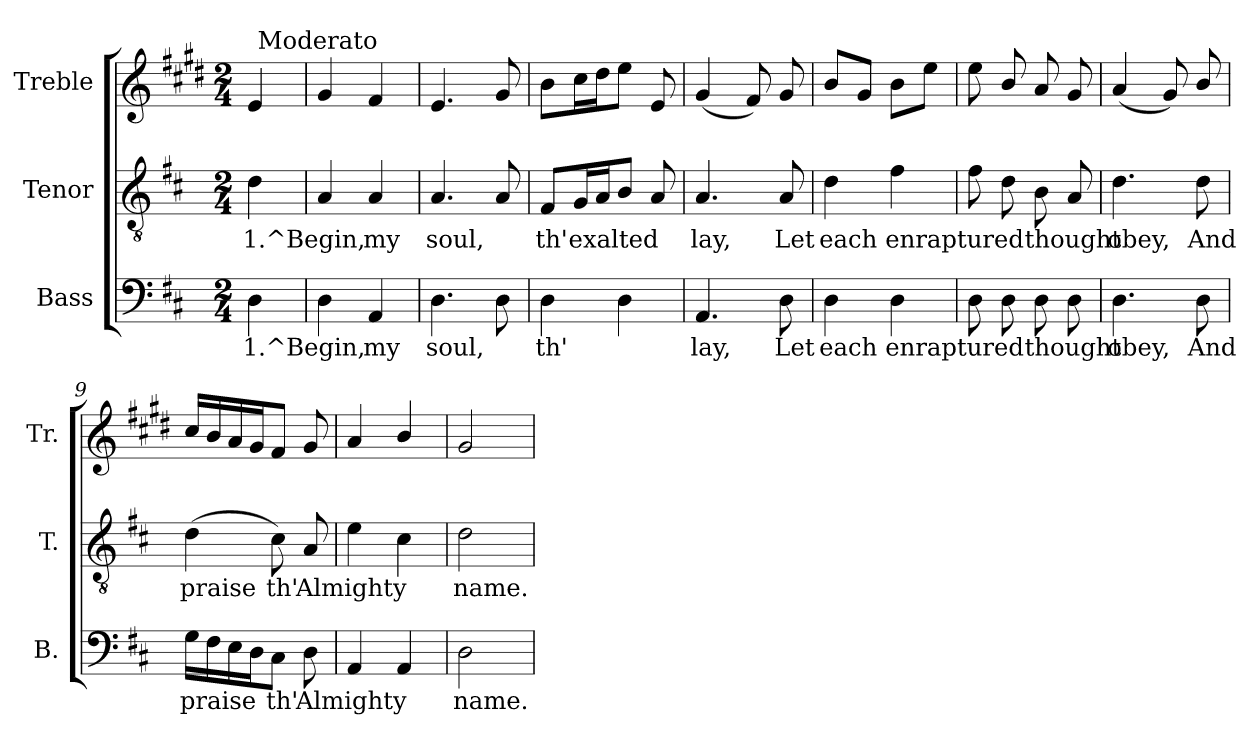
**kern	**text	**kern	**text	**kern
*part3	*part3	*part2	*part2	*part1
*staff3	*staff3	*staff2	*staff2	*staff1
*I"Bass	*	*I"Tenor	*	*I"Treble
*I'B.	*	*I'T.	*	*I'Tr.
!!LO:PB:g=z
*stria5	*	*stria5	*	*stria5
*clefF4	*	*clefGv2	*	*clefG2
*	*	*	*	*ITrd1c2
*k[f#c#]	*	*k[f#c#]	*	*k[f#c#]
*D:	*	*D:	*	*D:
*M2/4	*	*M2/4	*	*M2/4
=1	=1	=1	=1	=1
!	!LO:LY:a:rj	!	!LO:LY:b:rj	!
*	*	*	*	*^
4D\	1.^Begin,	4d\	1.^Begin,	4d/	64ryy
!	!	!	!	!	!LO:TX:a:t=Moderato
.	.	.	.	.	8...ryy
=2	=2	=2	=2	=2	=2
!	!LO:LY:a:rj	!	!LO:LY:b:rj	!	!
*	*	*	*	*v	*v
4D\	.	4A/	.	4f#/
!	!LO:LY:a:rj	!	!LO:LY:b:rj	!
4AA/	my	4A/	my	4e/
=3	=3	=3	=3	=3
!	!LO:LY:a:rj	!	!LO:LY:b:rj	!
4.D\	soul,	4.A/	soul,	4.d/
!	!LO:LY:a:rj	!	!LO:LY:b:rj	!
8D\	.	8A/	.	8f#/
=4	=4	=4	=4	=4
!	!LO:LY:a:rj	!	!LO:LY:b:rj	!
4D\	th'	8F#/L	th'	8a\L
!	!	!	!LO:LY:b:rj	!
.	.	16G/	exalted	16b\
!	!	!	!LO:LY:b:rj	!
.	.	16A/	.	16cc#\
!	!LO:LY:a:rj	!	!LO:LY:b:rj	!
4D\	.	8B/J	.	8dd\J
!	!	!	!LO:LY:b:rj	!
.	.	8A/	.	8d>/
=5	=5	=5	=5	=5
!	!LO:LY:a:rj	!	!LO:LY:b:rj	!
4.AA/	lay,	4.A/	lay,	(<4f#/
.	.	.	.	8e/)
!	!LO:LY:a:rj	!	!LO:LY:b:rj	!
8D\	Let	8A/	Let	8f#/
=6	=6	=6	=6	=6
!	!LO:LY:a:rj	!	!LO:LY:b:rj	!
4D\	each	4d\	each	8a/L
.	.	.	.	8f#/J
!	!LO:LY:a:rj	!	!LO:LY:b:rj	!
4D\	enraptured	4f#\	enraptured	8a\L
.	.	.	.	8dd\J
=7	=7	=7	=7	=7
!	!LO:LY:a:rj	!	!LO:LY:b:rj	!
8D\	.	8f#\	.	8dd\
!	!LO:LY:a:rj	!	!LO:LY:b:rj	!
8D\	.	8d\	.	8a/
!	!LO:LY:a:rj	!	!LO:LY:b:rj	!
8D\	thought	8B\	thought	8g/
!	!LO:LY:a:rj	!	!LO:LY:b:rj	!
8D\	.	8A/	.	8f#/
=8	=8	=8	=8	=8
!	!LO:LY:a:rj	!	!LO:LY:b:rj	!
4.D\	obey,	4.d\	obey,	(<4g/
.	.	.	.	8f#/)
!	!LO:LY:a:rj	!	!LO:LY:b:rj	!
8D\	And	8d\	And	8a/
=9	=9	=9	=9	=9
!	!LO:LY:a:rj	!	!LO:LY:b:rj	!
16G\L	praise	(>4d\	praise	16b/L
!	!LO:LY:a:rj	!	!	!
16F#\	.	.	.	16a/
!	!LO:LY:a:rj	!	!	!
16E\	.	.	.	16g/
!	!LO:LY:a:rj	!	!	!
16D\	.	.	.	16f#/
!	!LO:LY:a:rj	!	!LO:LY:b:rj	!
8C#\J	th'	8c#\)	th'	8e/J
!	!LO:LY:a:rj	!	!LO:LY:b:rj	!
8D\	Almighty	8A/	Almighty	8f#>/
=10	=10	=10	=10	=10
!	!LO:LY:a:rj	!	!LO:LY:b:rj	!
4AA/	.	4e\	.	4g>/
!	!LO:LY:a:rj	!	!LO:LY:b:rj	!
4AA/	.	4c#\	.	4a/
=11	=11	=11	=11	=11
!	!LO:LY:a:rj	!	!LO:LY:b:rj	!
2D\	name.	2d\	name.	2f#/
=	=	=	=	=
*-	*-	*-	*-	*-
